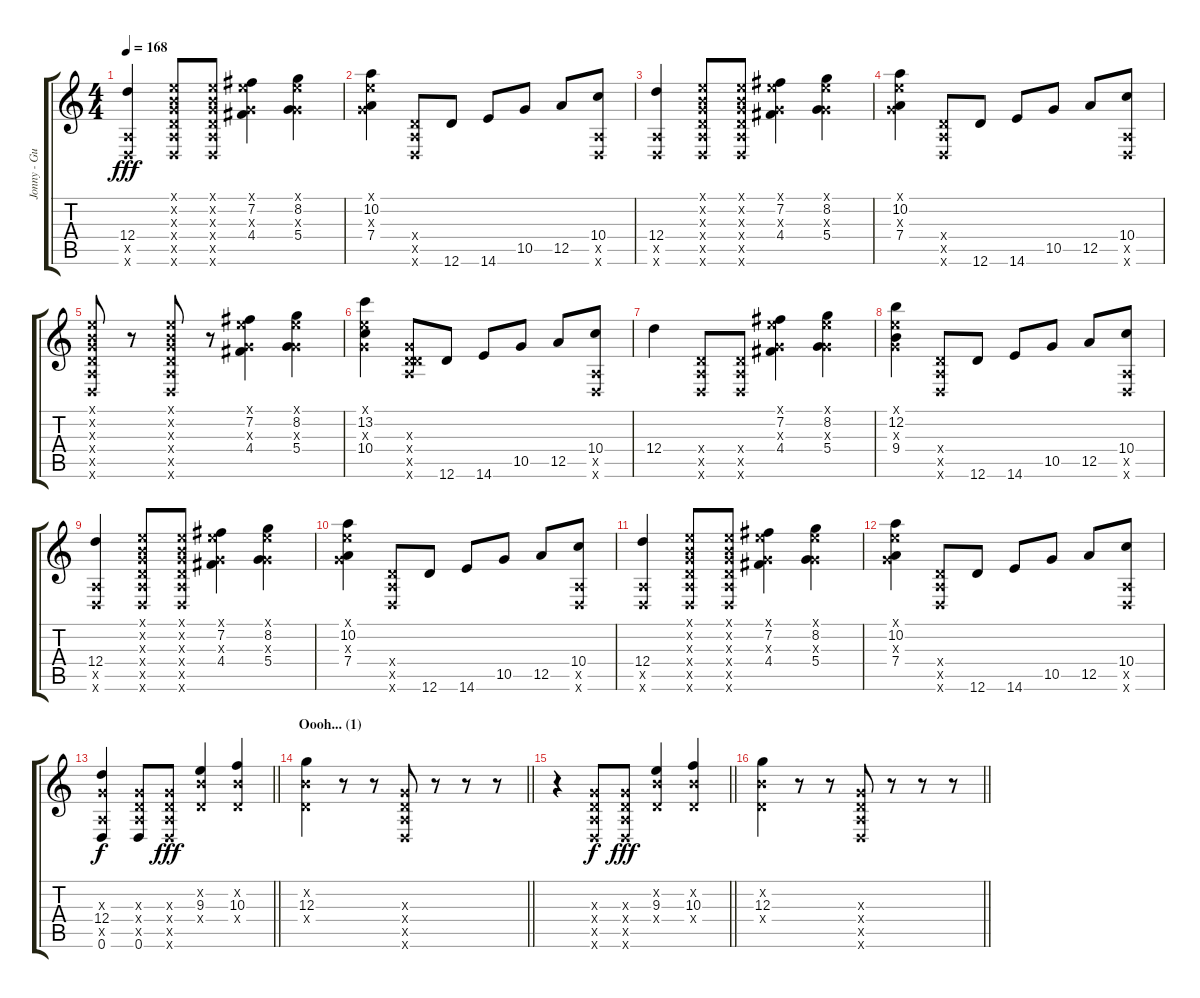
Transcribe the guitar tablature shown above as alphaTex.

\track ("Jonny - Guitar" "Jonny - Gu") {instrument electricguitarjazz}
\staff {score tabs}
\tuning (E4 B3 G3 D3 A2 D2) {hide}
\ts (4 4)
\tempo 168
\clef g2
\ks c
(12.4 0.5{x} 0.6{x}).4{dy fff} (0.1{x} 0.2{x} 0.3{x} 0.4{x} 0.5{x} 0.6{x}).8 (0.1{x} 0.2{x} 0.3{x} 0.4{x} 0.5{x} 0.6{x}).8 (0.1{x} 7.2 0.3{x} 4.4).4 (0.1{x} 8.2 0.3{x} 5.4).4 |
(0.1{x} 10.2 0.3{x} 7.4).4 (0.4{x} 0.5{x} 0.6{x}).8 12.6.8 14.6.8 10.5.8 12.5.8 (10.4 0.5{x} 0.6{x}).8 |
(12.4 0.5{x} 0.6{x}).4 (0.1{x} 0.2{x} 0.3{x} 0.4{x} 0.5{x} 0.6{x}).8 (0.1{x} 0.2{x} 0.3{x} 0.4{x} 0.5{x} 0.6{x}).8 (0.1{x} 7.2 0.3{x} 4.4).4 (0.1{x} 8.2 0.3{x} 5.4).4 |
(0.1{x} 10.2 0.3{x} 7.4).4 (0.4{x} 0.5{x} 0.6{x}).8 12.6.8 14.6.8 10.5.8 12.5.8 (10.4 0.5{x} 0.6{x}).8 |
(0.1{x} 0.2{x} 0.3{x} 0.4{x} 0.5{x} 0.6{x}).8 r.8 (0.1{x} 0.2{x} 0.3{x} 0.4{x} 0.5{x} 0.6{x}).8 r.8 (0.1{x} 7.2 0.3{x} 4.4).4 (0.1{x} 8.2 0.3{x} 5.4).4 |
(0.1{x} 13.2 0.3{x} 10.4).4 (0.3{x} 0.4{x} 0.5{x} 12.6{x}).8 12.6.8 14.6.8 10.5.8 12.5.8 (10.4 0.5{x} 0.6{x}).8 |
12.4.4 (0.4{x} 0.5{x} 0.6{x}).8 (0.4{x} 0.5{x} 0.6{x}).8 (0.1{x} 7.2 0.3{x} 4.4).4 (0.1{x} 8.2 0.3{x} 5.4).4 |
(0.1{x} 12.2 0.3{x} 9.4).4 (0.4{x} 0.5{x} 0.6{x}).8 12.6.8 14.6.8 10.5.8 12.5.8 (10.4 0.5{x} 0.6{x}).8 |
(12.4 0.5{x} 0.6{x}).4 (0.1{x} 0.2{x} 0.3{x} 0.4{x} 0.5{x} 0.6{x}).8 (0.1{x} 0.2{x} 0.3{x} 0.4{x} 0.5{x} 0.6{x}).8 (0.1{x} 7.2 0.3{x} 4.4).4 (0.1{x} 8.2 0.3{x} 5.4).4 |
(0.1{x} 10.2 0.3{x} 7.4).4 (0.4{x} 0.5{x} 0.6{x}).8 12.6.8 14.6.8 10.5.8 12.5.8 (10.4 0.5{x} 0.6{x}).8 |
(12.4 0.5{x} 0.6{x}).4 (0.1{x} 0.2{x} 0.3{x} 0.4{x} 0.5{x} 0.6{x}).8 (0.1{x} 0.2{x} 0.3{x} 0.4{x} 0.5{x} 0.6{x}).8 (0.1{x} 7.2 0.3{x} 4.4).4 (0.1{x} 8.2 0.3{x} 5.4).4 |
(0.1{x} 10.2 0.3{x} 7.4).4 (0.4{x} 0.5{x} 0.6{x}).8 12.6.8 14.6.8 10.5.8 12.5.8 (10.4 0.5{x} 0.6{x}).8 |
\barLineRight lightlight
(0.3{x} 12.4 0.5{x} 0.6).4{dy f} (0.3{x} 0.4{x} 0.5{x} 0.6).8 (0.3{x} 0.4{x} 0.5{x} 0.6{x}).8{dy fff} (0.2{x} 9.3 0.4{x}).4 (0.2{x} 10.3 0.4{x}).4 |
\section ("" "Oooh... (1)")
\barLineRight lightlight
(0.2{x} 12.3 0.4{x}).4 r.8 r.8 (0.3{x} 0.4{x} 0.5{x} 0.6{x}).8 r.8 r.8 r.8 |
\barLineRight lightlight
r.4 (0.3{x} 0.4{x} 0.5{x} 0.6{x}).8{dy f} (0.3{x} 0.4{x} 0.5{x} 0.6{x}).8{dy fff} (0.2{x} 9.3 0.4{x}).4 (0.2{x} 10.3 0.4{x}).4 |
\barLineRight lightlight
(0.2{x} 12.3 0.4{x}).4 r.8 r.8 (0.3{x} 0.4{x} 0.5{x} 0.6{x}).8 r.8 r.8 r.8
